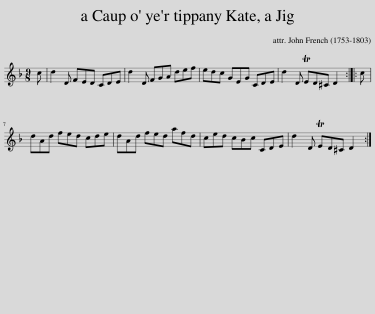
X:1
L:1/8
M:9/8
I:linebreak $
K:Dmin
V:1 treble
V:1
 c | d2 D FED CDE | d2 D FGA def | edc GEG CDE | d2 D TED^C D2 :: %5
 c |$ dAd fed cde | dAd fed afd | ced cBc CDE | d2 D TED^C D2 :| %10
